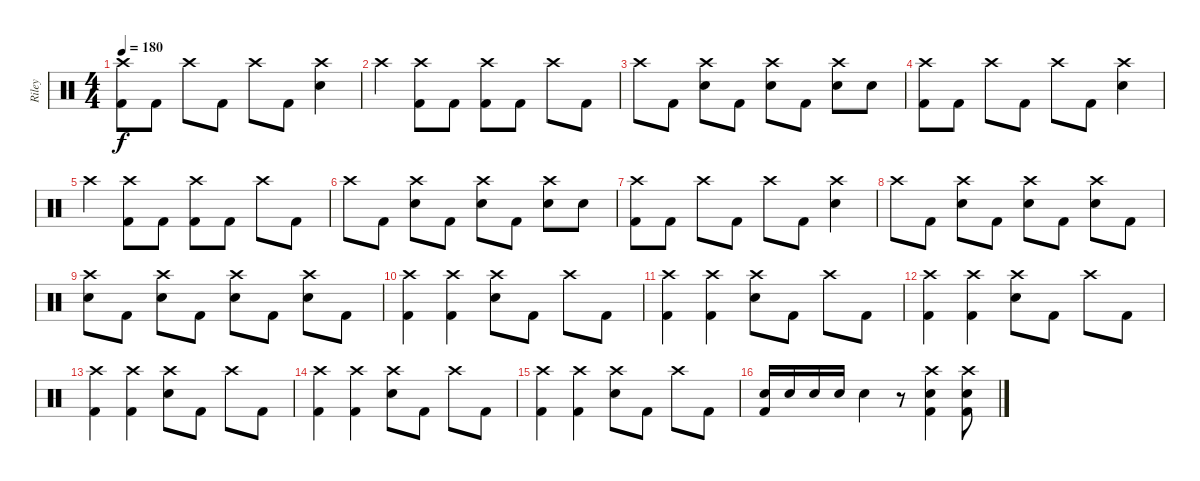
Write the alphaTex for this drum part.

\track ("Riley" "Riley") {instrument percussion}
\staff {score}
\articulation defaults
\ts (4 4)
\tempo 180
\clef neutral
\ks c
("Crash high (hit)" "Kick (hit) 2").8{dy f} "Kick (hit) 2".8 "Crash high (hit)".8 "Kick (hit) 2".8 "Crash high (hit)".8 "Kick (hit) 2".8 ("Crash high (hit)" "Electric Snare (hit)").4 |
"Crash high (hit)".4 ("Crash high (hit)" "Kick (hit) 2").8 "Kick (hit) 2".8 ("Crash high (hit)" "Kick (hit) 2").8 "Kick (hit) 2".8 "Crash high (hit)".8 "Kick (hit) 2".8 |
"Crash high (hit)".8 "Kick (hit) 2".8 ("Crash high (hit)" "Electric Snare (hit)").8 "Kick (hit) 2".8 ("Crash high (hit)" "Electric Snare (hit)").8 "Kick (hit) 2".8 ("Crash high (hit)" "Electric Snare (hit)").8 "Electric Snare (hit)".8 |
("Crash high (hit)" "Kick (hit) 2").8 "Kick (hit) 2".8 "Crash high (hit)".8 "Kick (hit) 2".8 "Crash high (hit)".8 "Kick (hit) 2".8 ("Crash high (hit)" "Electric Snare (hit)").4 |
"Crash high (hit)".4 ("Crash high (hit)" "Kick (hit) 2").8 "Kick (hit) 2".8 ("Crash high (hit)" "Kick (hit) 2").8 "Kick (hit) 2".8 "Crash high (hit)".8 "Kick (hit) 2".8 |
"Crash high (hit)".8 "Kick (hit) 2".8 ("Crash high (hit)" "Electric Snare (hit)").8 "Kick (hit) 2".8 ("Crash high (hit)" "Electric Snare (hit)").8 "Kick (hit) 2".8 ("Crash high (hit)" "Electric Snare (hit)").8 "Electric Snare (hit)".8 |
("Crash high (hit)" "Kick (hit) 2").8 "Kick (hit) 2".8 "Crash high (hit)".8 "Kick (hit) 2".8 "Crash high (hit)".8 "Kick (hit) 2".8 ("Crash high (hit)" "Electric Snare (hit)").4 |
"Crash high (hit)".8 "Kick (hit) 2".8 ("Crash high (hit)" "Electric Snare (hit)").8 "Kick (hit) 2".8 ("Crash high (hit)" "Electric Snare (hit)").8 "Kick (hit) 2".8 ("Crash high (hit)" "Electric Snare (hit)").8 "Kick (hit) 2".8 |
("Crash high (hit)" "Electric Snare (hit)").8 "Kick (hit) 2".8 ("Crash high (hit)" "Electric Snare (hit)").8 "Kick (hit) 2".8 ("Crash high (hit)" "Electric Snare (hit)").8 "Kick (hit) 2".8 ("Crash high (hit)" "Electric Snare (hit)").8 "Kick (hit) 2".8 |
("Crash high (hit)" "Kick (hit) 2").4 ("Crash high (hit)" "Kick (hit) 2").4 ("Crash high (hit)" "Electric Snare (hit)").8 "Kick (hit) 2".8 "Crash high (hit)".8 "Kick (hit) 2".8 |
("Crash high (hit)" "Kick (hit) 2").4 ("Crash high (hit)" "Kick (hit) 2").4 ("Crash high (hit)" "Electric Snare (hit)").8 "Kick (hit) 2".8 "Crash high (hit)".8 "Kick (hit) 2".8 |
("Crash high (hit)" "Kick (hit) 2").4 ("Crash high (hit)" "Kick (hit) 2").4 ("Crash high (hit)" "Electric Snare (hit)").8 "Kick (hit) 2".8 "Crash high (hit)".8 "Kick (hit) 2".8 |
("Crash high (hit)" "Kick (hit) 2").4 ("Crash high (hit)" "Kick (hit) 2").4 ("Crash high (hit)" "Electric Snare (hit)").8 "Kick (hit) 2".8 "Crash high (hit)".8 "Kick (hit) 2".8 |
("Crash high (hit)" "Kick (hit) 2").4 ("Crash high (hit)" "Kick (hit) 2").4 ("Crash high (hit)" "Electric Snare (hit)").8 "Kick (hit) 2".8 "Crash high (hit)".8 "Kick (hit) 2".8 |
("Crash high (hit)" "Kick (hit) 2").4 ("Crash high (hit)" "Kick (hit) 2").4 ("Crash high (hit)" "Electric Snare (hit)").8 "Kick (hit) 2".8 "Crash high (hit)".8 "Kick (hit) 2".8 |
("Electric Snare (hit)" "Kick (hit) 2").16 "Electric Snare (hit)".16 "Electric Snare (hit)".16 "Electric Snare (hit)".16 "Electric Snare (hit)".4 r.8 ("Crash high (hit)" "Electric Snare (hit)" "Kick (hit) 2").4 ("Crash high (hit)" "Electric Snare (hit)" "Kick (hit) 2").8
